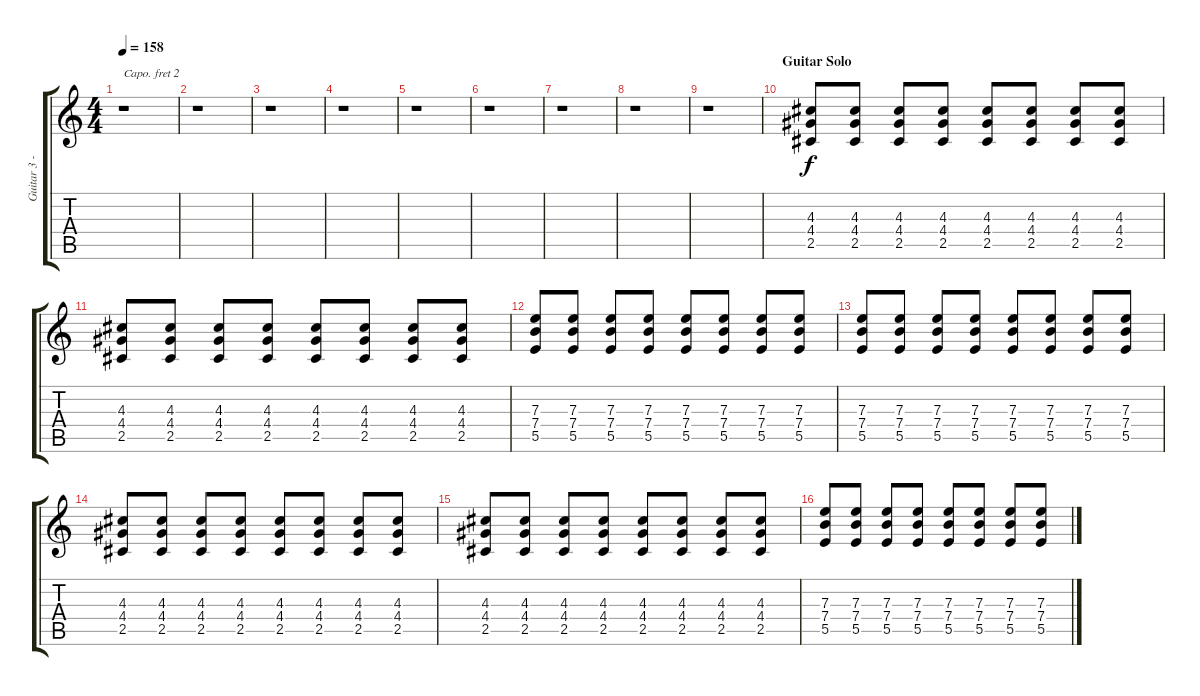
\track ("Guitar 3 - Distortion" "Guitar 3 -") {instrument distortionguitar}
\staff {score tabs}
\capo 2
\tuning (E4 B3 G3 D3 A2 D2) {hide}
\ts (4 4)
\tempo 158
\clef g2
\ks c
r.1{dy f} |
r.1 |
r.1 |
r.1 |
r.1 |
r.1 |
r.1 |
r.1 |
r.1 |
\section ("" "Guitar Solo")
(4.3 4.4 2.5).8 (4.3 4.4 2.5).8 (4.3 4.4 2.5).8 (4.3 4.4 2.5).8 (4.3 4.4 2.5).8 (4.3 4.4 2.5).8 (4.3 4.4 2.5).8 (4.3 4.4 2.5).8 |
(4.3 4.4 2.5).8 (4.3 4.4 2.5).8 (4.3 4.4 2.5).8 (4.3 4.4 2.5).8 (4.3 4.4 2.5).8 (4.3 4.4 2.5).8 (4.3 4.4 2.5).8 (4.3 4.4 2.5).8 |
(7.3 7.4 5.5).8 (7.3 7.4 5.5).8 (7.3 7.4 5.5).8 (7.3 7.4 5.5).8 (7.3 7.4 5.5).8 (7.3 7.4 5.5).8 (7.3 7.4 5.5).8 (7.3 7.4 5.5).8 |
(7.3 7.4 5.5).8 (7.3 7.4 5.5).8 (7.3 7.4 5.5).8 (7.3 7.4 5.5).8 (7.3 7.4 5.5).8 (7.3 7.4 5.5).8 (7.3 7.4 5.5).8 (7.3 7.4 5.5).8 |
(4.3 4.4 2.5).8 (4.3 4.4 2.5).8 (4.3 4.4 2.5).8 (4.3 4.4 2.5).8 (4.3 4.4 2.5).8 (4.3 4.4 2.5).8 (4.3 4.4 2.5).8 (4.3 4.4 2.5).8 |
(4.3 4.4 2.5).8 (4.3 4.4 2.5).8 (4.3 4.4 2.5).8 (4.3 4.4 2.5).8 (4.3 4.4 2.5).8 (4.3 4.4 2.5).8 (4.3 4.4 2.5).8 (4.3 4.4 2.5).8 |
(7.3 7.4 5.5).8 (7.3 7.4 5.5).8 (7.3 7.4 5.5).8 (7.3 7.4 5.5).8 (7.3 7.4 5.5).8 (7.3 7.4 5.5).8 (7.3 7.4 5.5).8 (7.3 7.4 5.5).8
